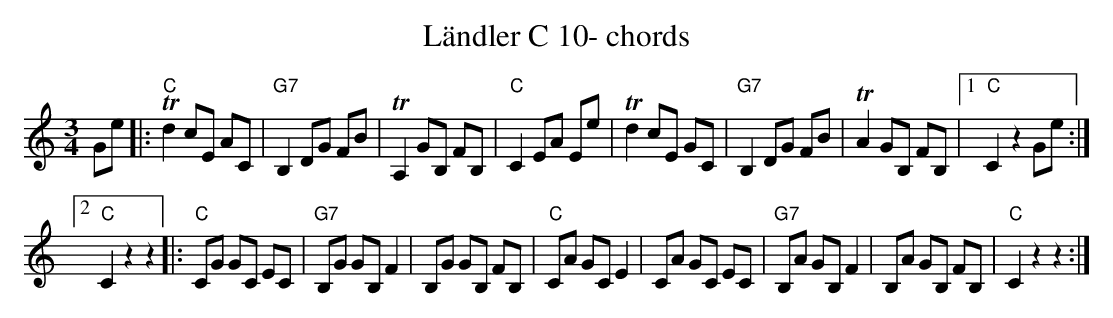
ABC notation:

X:1
T:Ländler C 10- chords
M:3/4
L:1/8
K:Cmaj%%MIDI gchordon
Ge |:"C"Td2 cE AC | "G7"B,2 DG FB | TA,2 GB, FB, | "C"C2 EA Ee | Td2 cE GC | "G7"B,2 DG FB | TA2 GB, FB, |1 "C"C2z2 Ge :|2
"C"C2z2z2 |: "C"CG GC EC | "G7"B,G GB, F2 | B,G GB, FB, | "C"CA GC E2 | CA GC EC | "G7"B,A GB, F2 | B,A GB, FB, | "C"C2z2z2 :|
